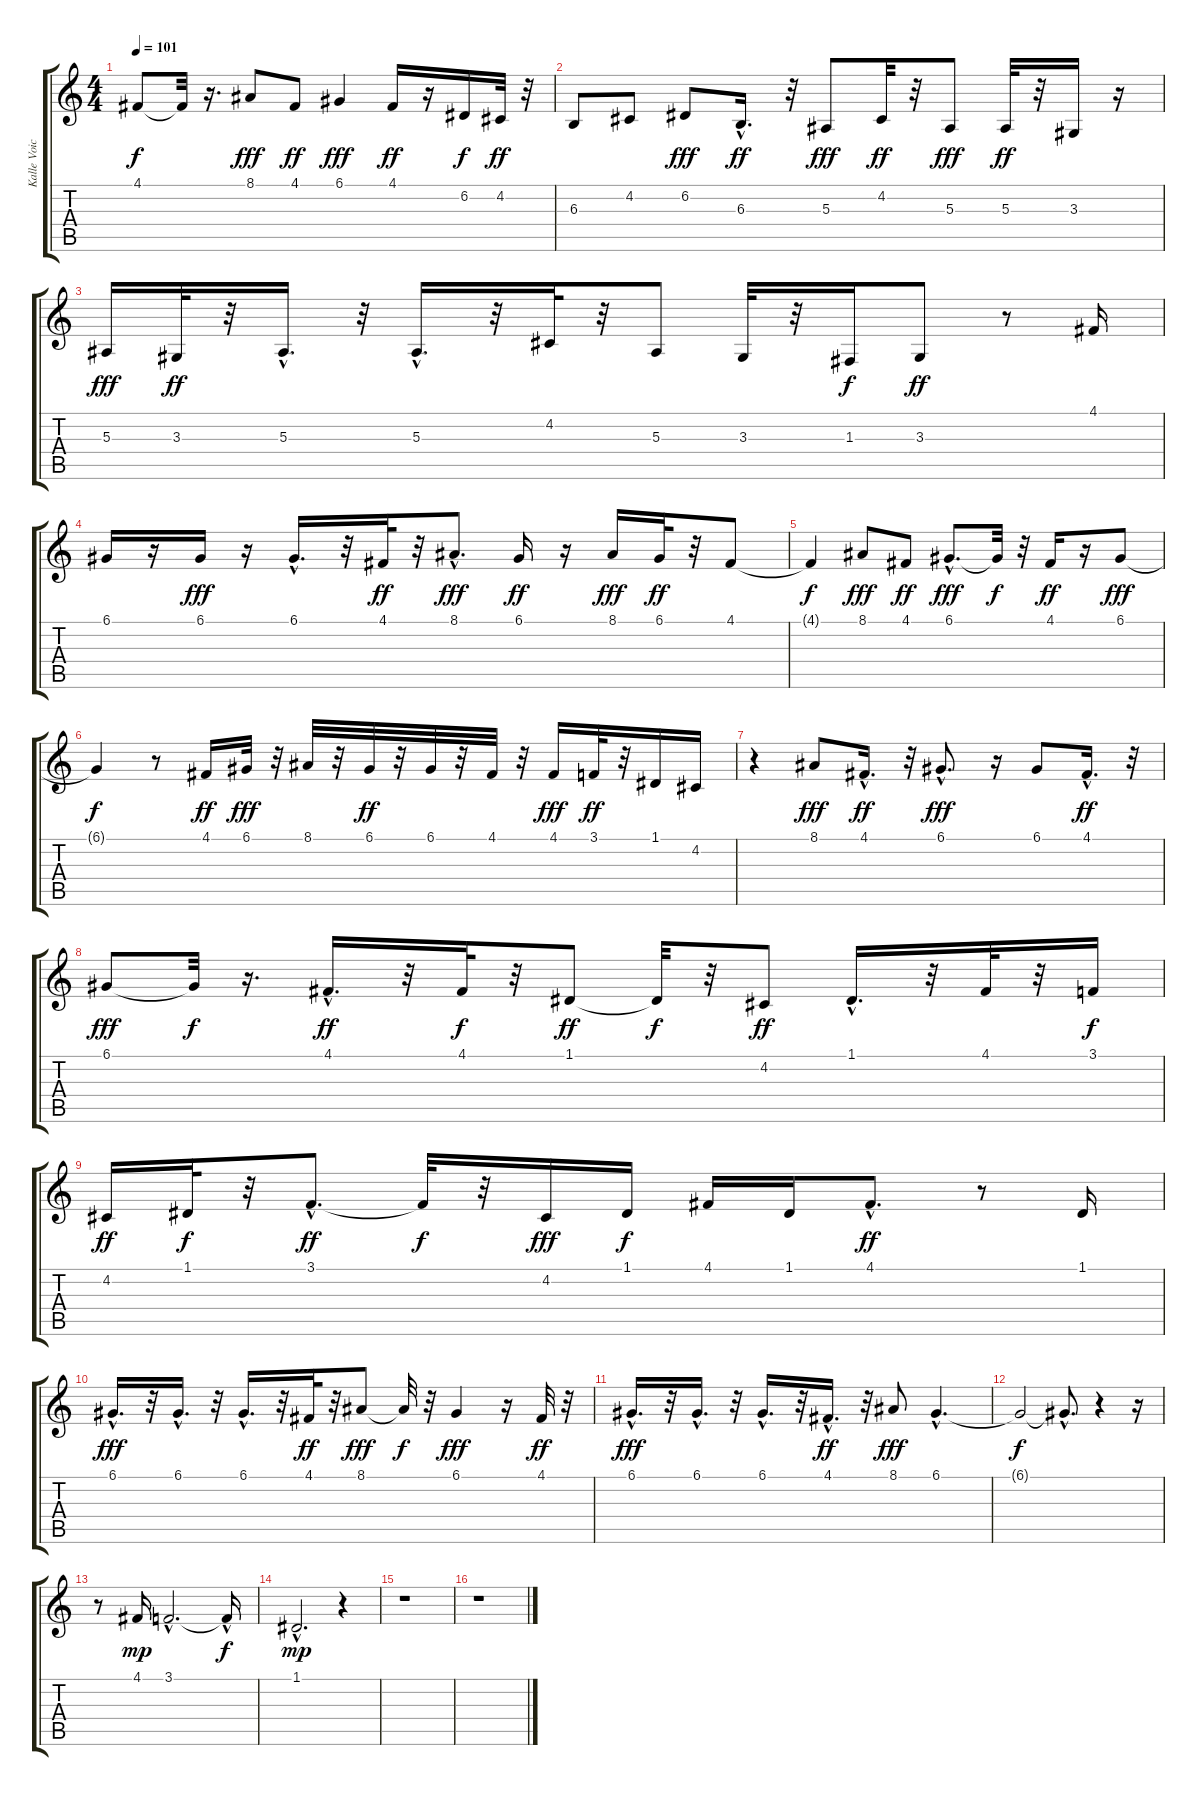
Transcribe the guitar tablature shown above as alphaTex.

\track ("Kalle Voice" "Kalle Voic") {instrument trumpet}
\staff {score tabs}
\tuning (D4 A3 F3 C3 G2 D2) {hide}
\ts (4 4)
\tempo 101
\clef g2
\ks c
4.1{t}.8{dy f} 4.1{t}.32 r.16{d} 8.1.8{dy fff} 4.1.8{dy ff} 6.1.4{dy fff} 4.1.16{dy ff} r.16 6.2.16{dy f} 4.2.32{dy ff} r.32 |
6.3.8 4.2.8 6.2.8{dy fff} 6.3{hac}.16{d dy ff} r.32 5.3.8{dy fff} 4.2.32{dy ff} r.32 5.3.8{dy fff} 5.3.32{dy ff} r.32 3.3.16 r.16 |
5.3.16{dy fff} 3.3.32{dy ff} r.32 5.3{hac}.16{d} r.32 5.3{hac}.16{d} r.32 4.2.32 r.32 5.3.8 3.3.32 r.32 1.3.16{dy f} 3.3.8{dy ff} r.8 4.1.16 |
6.1.16 r.16 6.1.16{dy fff} r.16 6.1{hac}.16{d} r.32 4.1.32{dy ff} r.32 8.1{hac}.8{d dy fff} 6.1.16{dy ff} r.16 8.1.16{dy fff} 6.1.32{dy ff} r.32 4.1.8 |
4.1{t}.4{dy f} 8.1.8{dy fff} 4.1.8{dy ff} 6.1{hac}.8{d dy fff} 6.1{t}.32{dy f} r.32 4.1.16{dy ff} r.16 6.1.8{dy fff} |
6.1{t}.4{dy f} r.8 4.1.16{dy ff} 6.1.32{dy fff} r.32 8.1.32 r.32 6.1.32{dy ff} r.32 6.1.32 r.32 4.1.32 r.32 4.1.16{dy fff} 3.1.32{dy ff} r.32 1.1.16 4.2.16 |
r.4 8.1.8{dy fff} 4.1{hac}.16{d dy ff} r.32 6.1{hac}.8{d dy fff} r.16 6.1.8 4.1{hac}.16{d dy ff} r.32 |
6.1.8{dy fff} 6.1{t}.32{dy f} r.16{d} 4.1{hac}.16{d dy ff} r.32 4.1.32{dy f} r.32 1.1.8{dy ff} 1.1{t}.32{dy f} r.32 4.2.8{dy ff} 1.1{hac}.16{d} r.32 4.1.32 r.32 3.1.16{dy f} |
4.2.16{dy ff} 1.1.32{dy f} r.32 3.1{hac}.8{d dy ff} 3.1{t}.32{dy f} r.32 4.2.16{dy fff} 1.1.16{dy f} 4.1.16 1.1.16 4.1{hac}.8{d dy ff} r.8 1.1.16 |
6.1{hac}.16{d dy fff} r.32 6.1{hac}.16{d} r.32 6.1{hac}.16{d} r.32 4.1.32{dy ff} r.32 8.1.8{dy fff} 8.1{t}.32{dy f} r.32 6.1.4{dy fff} r.16 4.1.32{dy ff} r.32 |
6.1{hac}.16{d dy fff} r.32 6.1{hac}.16{d} r.32 6.1{hac}.16{d} r.32 4.1{hac}.16{d dy ff} r.32 8.1.8{dy fff} 6.1{hac}.4{d} |
6.1{t}.2{dy f} 6.1{hac t}.8{d} r.4 r.16 |
r.8 4.1.16{dy mp} 3.1{hac}.2{d} 3.1{hac t}.16{dy f} |
1.1{hac}.2{d dy mp} r.4 |
r.1 |
r.1
